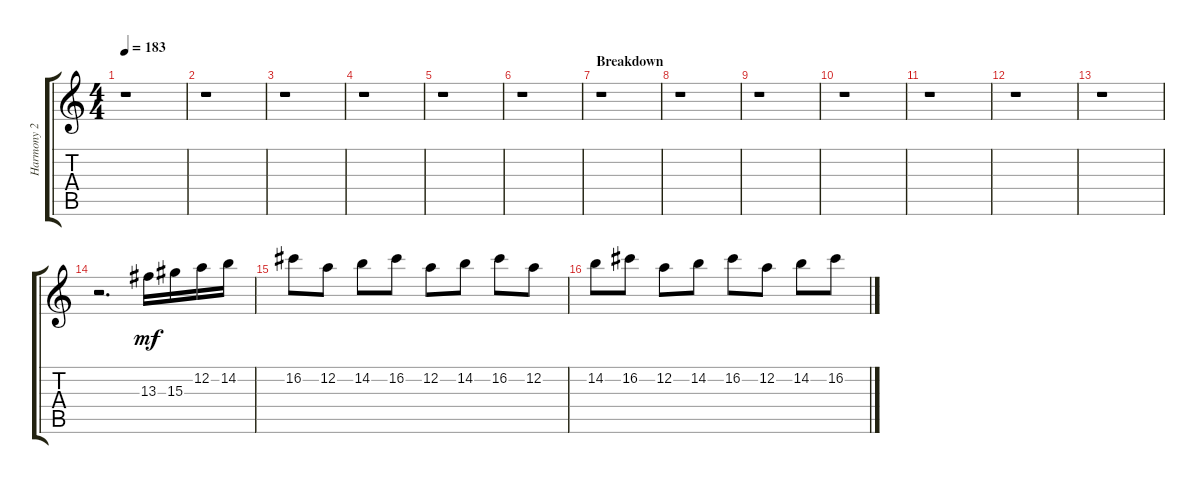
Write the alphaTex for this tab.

\track ("Harmony 2" "Harmony 2") {instrument overdrivenguitar}
\staff {score tabs}
\tuning (D4 A3 F3 C3 G2 C2) {hide}
\ts (4 4)
\tempo 183
\clef g2
\ks aminor
r.1{dy mf} |
r.1 |
r.1 |
r.1 |
r.1 |
r.1 |
\section ("" "Breakdown")
r.1 |
r.1 |
r.1 |
r.1 |
r.1 |
r.1 |
r.1 |
r.2{d} 13.3.16 15.3.16 12.2.16 14.2.16 |
16.2.8 12.2.8 14.2.8 16.2.8 12.2.8 14.2.8 16.2.8 12.2.8 |
14.2.8 16.2.8 12.2.8 14.2.8 16.2.8 12.2.8 14.2.8 16.2.8
